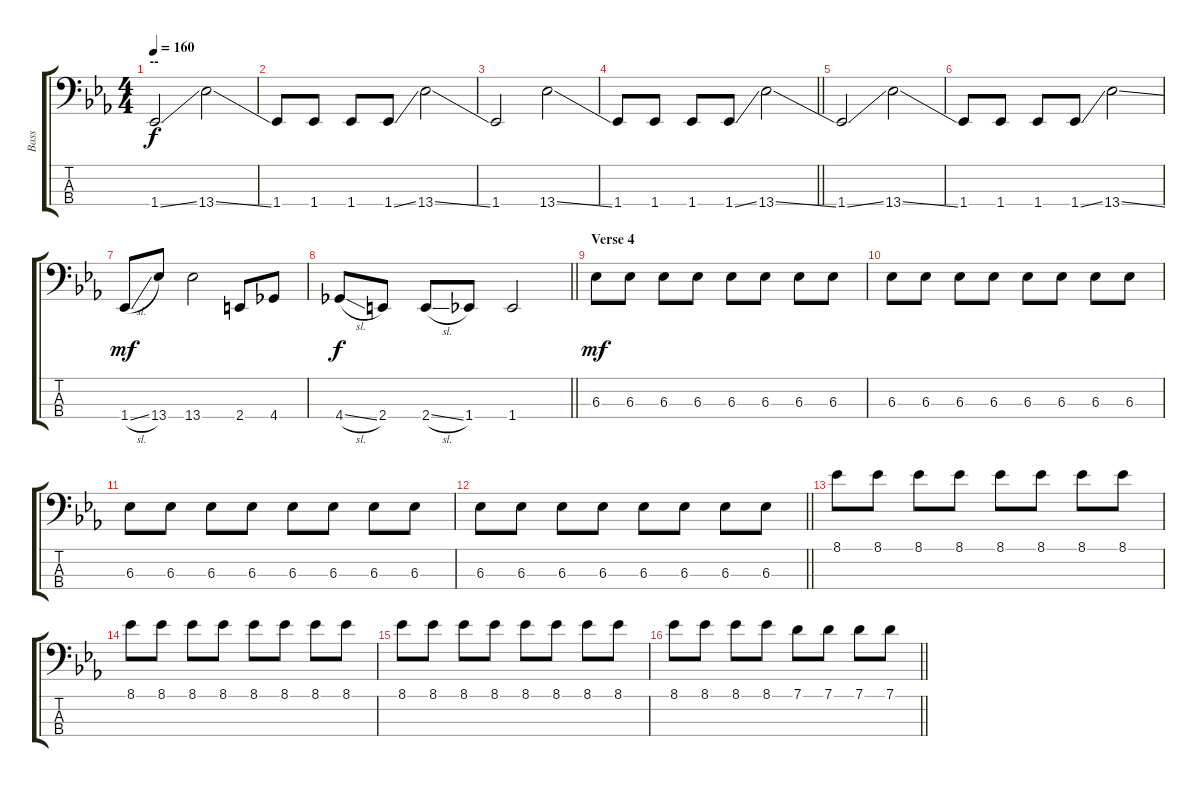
\track ("Bass" "Bass") {instrument electricbassfinger}
\staff {score tabs}
\tuning (G2 D2 A1 D1) {hide}
\ts (4 4)
\section ("" "--")
\tempo 160
\clef f4
\ks eb
1.4{ss}.2{dy f} 13.4{ss}.2 |
1.4.8 1.4.8 1.4.8 1.4{ss}.8 13.4{ss}.2 |
1.4.2 13.4{ss}.2 |
\barLineRight lightlight
1.4.8 1.4.8 1.4.8 1.4{ss}.8 13.4{ss}.2 |
\section ("" "")
1.4{ss}.2 13.4{ss}.2 |
1.4.8 1.4.8 1.4.8 1.4{ss}.8 13.4{ss}.2 |
1.4{sl}.8{dy mf} 13.4.8 13.4.2 2.4.8 4.4.8 |
\barLineRight lightlight
4.4{sl}.8{dy f} 2.4.8 2.4{sl}.8 1.4.8 1.4.2 |
\section ("" "Verse 4")
6.3.8{dy mf} 6.3.8 6.3.8 6.3.8 6.3.8 6.3.8 6.3.8 6.3.8 |
6.3.8 6.3.8 6.3.8 6.3.8 6.3.8 6.3.8 6.3.8 6.3.8 |
6.3.8 6.3.8 6.3.8 6.3.8 6.3.8 6.3.8 6.3.8 6.3.8 |
\barLineRight lightlight
6.3.8 6.3.8 6.3.8 6.3.8 6.3.8 6.3.8 6.3.8 6.3.8 |
\section ("" "")
8.1.8 8.1.8 8.1.8 8.1.8 8.1.8 8.1.8 8.1.8 8.1.8 |
8.1.8 8.1.8 8.1.8 8.1.8 8.1.8 8.1.8 8.1.8 8.1.8 |
8.1.8 8.1.8 8.1.8 8.1.8 8.1.8 8.1.8 8.1.8 8.1.8 |
\barLineRight lightlight
8.1.8 8.1.8 8.1.8 8.1.8 7.1.8 7.1.8 7.1.8 7.1.8
